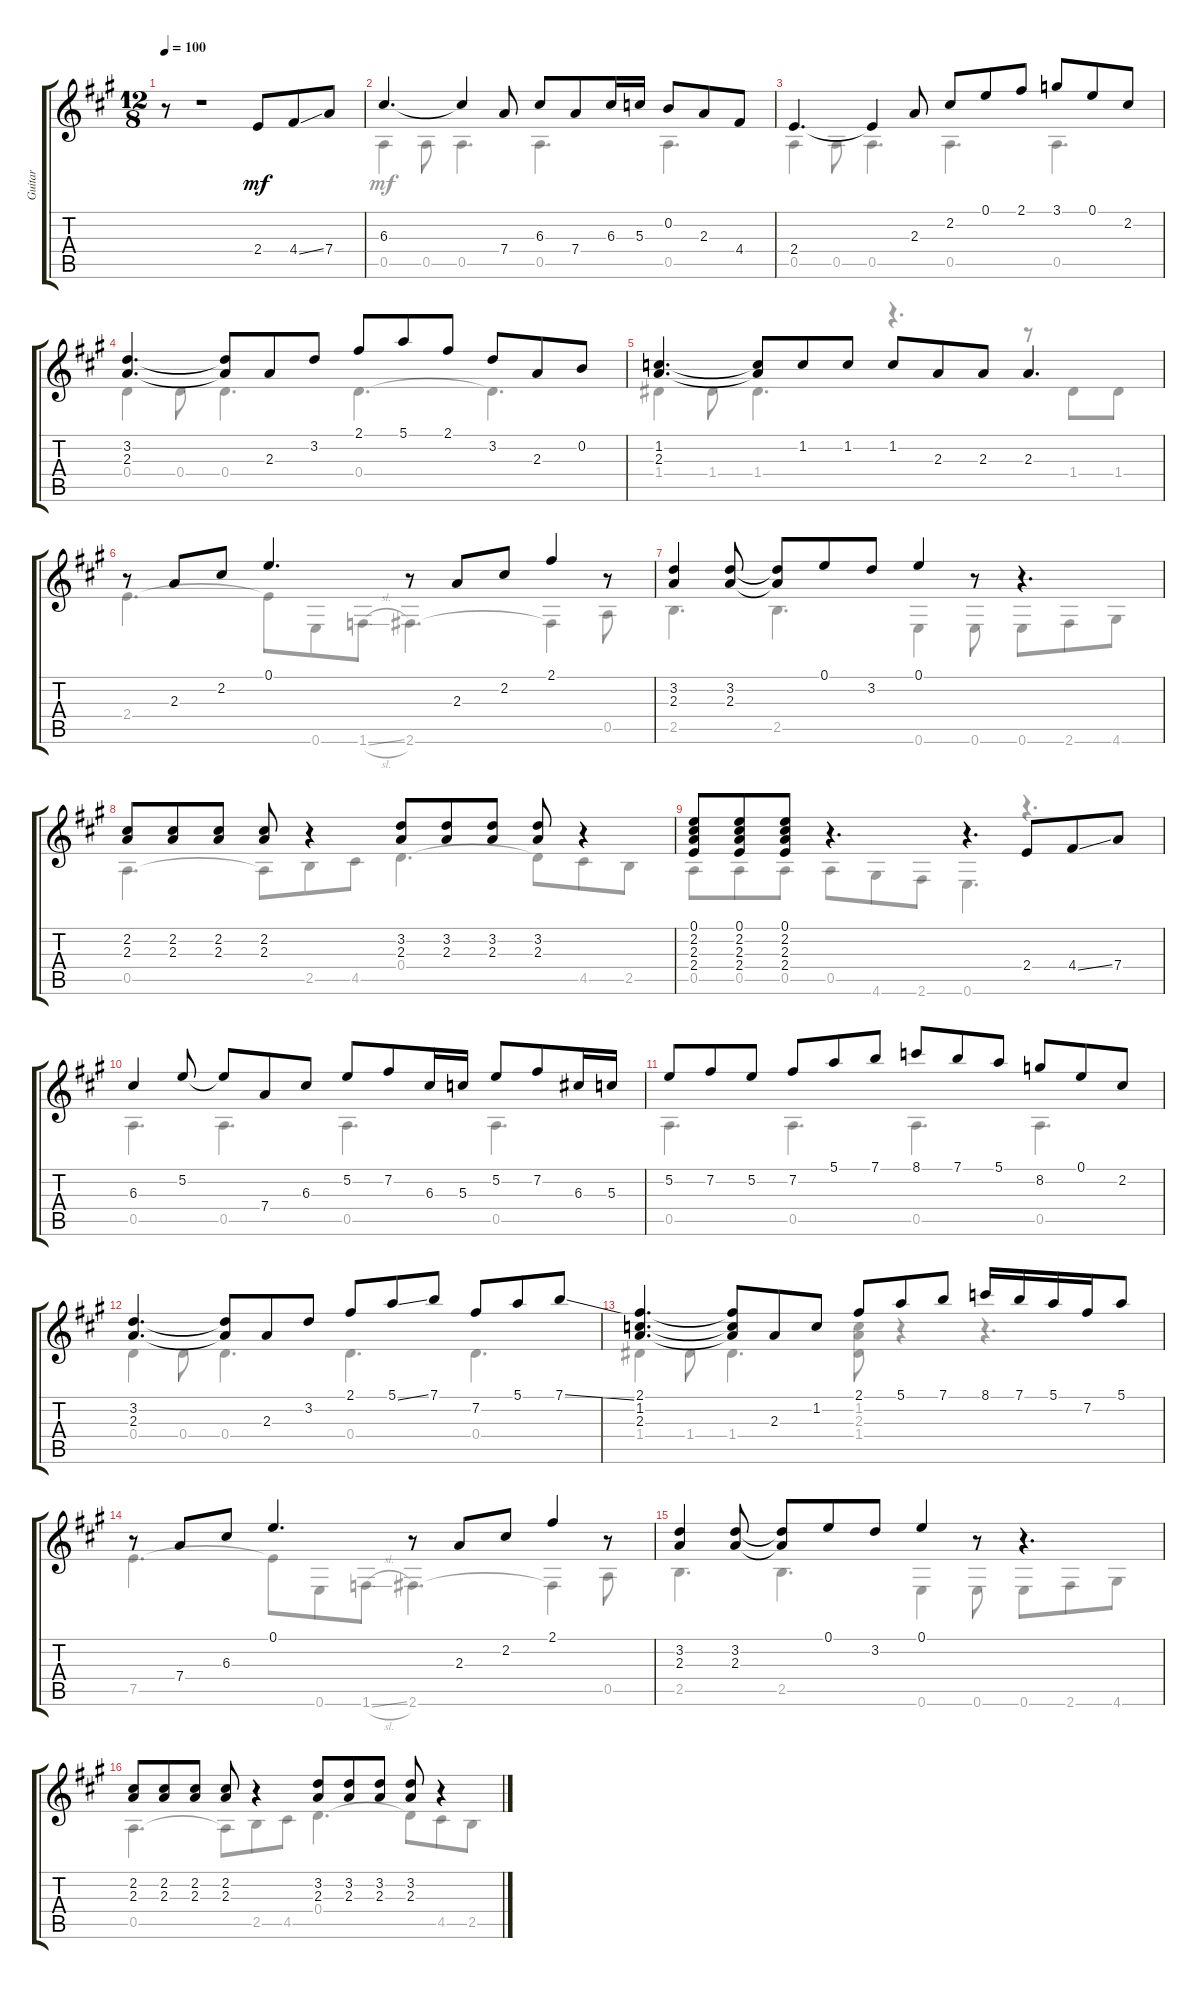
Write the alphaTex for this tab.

\track ("Guitar" "Guitar") {instrument acousticguitarsteel}
\staff {score tabs}
\tuning (E4 B3 G3 D3 A2 E2) {hide}
\voice
\ts (12 8)
\tempo 100
\clef g2
\ks a
r.8{dy mf instrument acousticguitarsteel} r.1 2.4.8 4.4{ss}.8 7.4.8 |
6.3.4{d} 6.3{t}.4 7.4.8 6.3.8 7.4.8 6.3.16 5.3.16 0.2.8 2.3.8 4.4.8 |
2.4.4{d} 2.4{t}.4 2.3.8 2.2.8 0.1.8 2.1.8 3.1.8 0.1.8 2.2.8 |
(3.2 2.3).4{d} (3.2{t} 2.3{t}).8 2.3.8 3.2.8 2.1.8 5.1.8 2.1.8 3.2.8 2.3.8 0.2.8 |
(1.2 2.3).4{d} (1.2{t} 2.3{t}).8 1.2.8 1.2.8 1.2.8 2.3.8 2.3.8 2.3.4{d} |
r.8 2.3.8 2.2.8 0.1.4{d} r.8 2.3.8 2.2.8 2.1.4 r.8 |
(3.2 2.3).4 (3.2 2.3).8 (3.2{t} 2.3{t}).8 0.1.8 3.2.8 0.1.4 r.8 r.4{d} |
(2.2 2.3).8 (2.2 2.3).8 (2.2 2.3).8 (2.2 2.3).8 r.4 (3.2 2.3).8 (3.2 2.3).8 (3.2 2.3).8 (3.2 2.3).8 r.4 |
(0.1 2.2 2.3 2.4).8 (0.1 2.2 2.3 2.4).8 (0.1 2.2 2.3 2.4).8 r.4{d} r.4{d} 2.4.8 4.4{ss}.8 7.4.8 |
6.3.4 5.2.8 5.2{t}.8 7.4.8 6.3.8 5.2.8 7.2.8 6.3.16 5.3.16 5.2.8 7.2.8 6.3.16 5.3.16 |
5.2.8 7.2.8 5.2.8 7.2.8 5.1.8 7.1.8 8.1.8 7.1.8 5.1.8 8.2.8 0.1.8 2.2.8 |
(3.2 2.3).4{d} (3.2{t} 2.3{t}).8 2.3.8 3.2.8 2.1.8 5.1{ss}.8 7.1.8 7.2.8 5.1.8 7.1{ss}.8 |
(2.1 1.2 2.3).4{d} (2.1{t} 1.2{t} 2.3{t}).8 2.3.8 1.2.8 2.1.8 5.1.8 7.1.8 8.1.16 7.1.16 5.1.16 7.2.16 5.1.8 |
r.8 7.4.8 6.3.8 0.1.4{d} r.8 2.3.8 2.2.8 2.1.4 r.8 |
(3.2 2.3).4 (3.2 2.3).8 (3.2{t} 2.3{t}).8 0.1.8 3.2.8 0.1.4 r.8 r.4{d} |
(2.2 2.3).8 (2.2 2.3).8 (2.2 2.3).8 (2.2 2.3).8 r.4 (3.2 2.3).8 (3.2 2.3).8 (3.2 2.3).8 (3.2 2.3).8 r.4
\voice
\clef g2
\ottava regular
\simile none
\ks a
|
0.5.4 0.5.8 0.5.4{d} 0.5.4{d} 0.5.4{d} |
0.5.4 0.5.8 0.5.4{d} 0.5.4{d} 0.5.4{d} |
0.4.4 0.4.8 0.4.4{d} 0.4.4{d} 0.4{t}.4{d} |
1.4.4 1.4.8 1.4.4{d} r.4{d} r.8 1.4.8 1.4.8 |
2.4.4{d} 2.4{t}.8 0.6.8 1.6{sl}.8 2.6.4{d} 2.6{t}.4 0.5.8 |
2.5.4{d} 2.5.4{d} 0.6.4 0.6.8 0.6.8 2.6.8 4.6.8 |
0.5.4{d} 0.5{t}.8 2.5.8 4.5.8 0.4.4{d} 0.4{t}.8 4.5.8 2.5.8 |
0.5.8 0.5.8 0.5.8 0.5.8 4.6.8 2.6.8 0.6.4{d} r.4{d} |
0.5.4{d} 0.5.4{d} 0.5.4{d} 0.5.4{d} |
0.5.4{d} 0.5.4{d} 0.5.4{d} 0.5.4{d} |
0.4.4 0.4.8 0.4.4{d} 0.4.4{d} 0.4.4{d} |
1.4.4 1.4.8 1.4.4{d} (1.2 2.3 1.4).8 r.4 r.4{d} |
7.5.4{d} 7.5{t}.8 0.6.8 1.6{sl}.8 2.6.4{d} 2.6{t}.4 0.5.8 |
2.5.4{d} 2.5.4{d} 0.6.4 0.6.8 0.6.8 2.6.8 4.6.8 |
0.5.4{d} 0.5{t}.8 2.5.8 4.5.8 0.4.4{d} 0.4{t}.8 4.5.8 2.5.8
